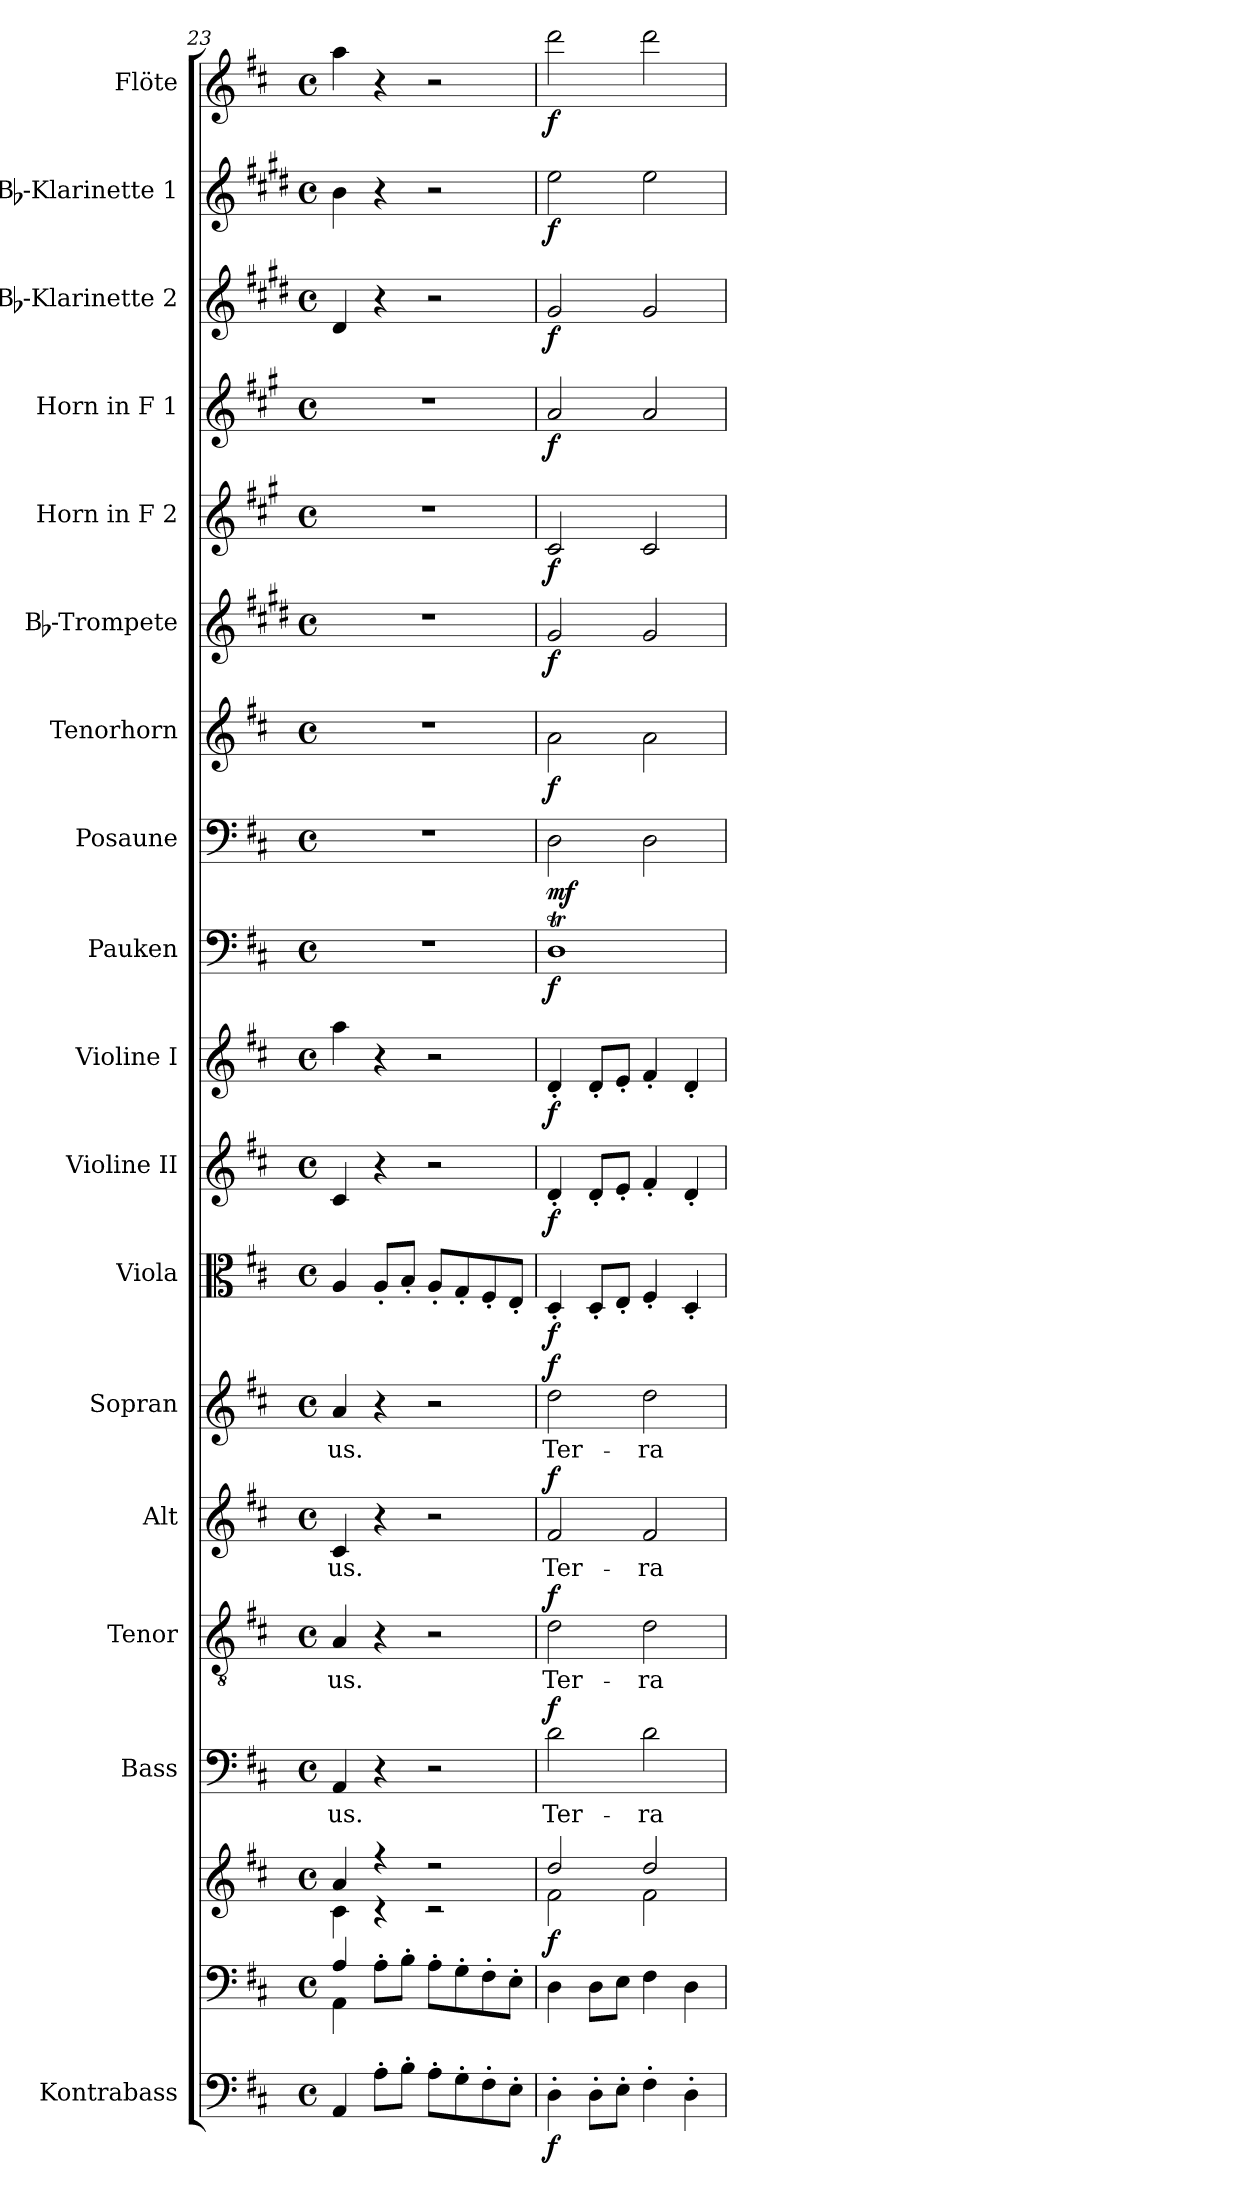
**kern	**dynam	**kern	**kern	**dynam	**kern	**text	**dynam	**kern	**text	**dynam	**kern	**text	**dynam	**kern	**text	**dynam	**kern	**dynam	**kern	**dynam	**kern	**dynam	**kern	**dynam	**kern	**dynam	**kern	**dynam	**kern	**dynam	**kern	**dynam	**kern	**dynam	**kern	**dynam	**kern	**dynam	**kern	**dynam
*part18	*part18	*part17	*part17	*part17	*part16	*part16	*part16	*part15	*part15	*part15	*part14	*part14	*part14	*part13	*part13	*part13	*part12	*part12	*part11	*part11	*part10	*part10	*part9	*part9	*part8	*part8	*part7	*part7	*part6	*part6	*part5	*part5	*part4	*part4	*part3	*part3	*part2	*part2	*part1	*part1
*staff19	*staff19	*staff18	*staff17	*staff17/18	*staff16	*staff16	*staff16	*staff15	*staff15	*staff15	*staff14	*staff14	*staff14	*staff13	*staff13	*staff13	*staff12	*staff12	*staff11	*staff11	*staff10	*staff10	*staff9	*staff9	*staff8	*staff8	*staff7	*staff7	*staff6	*staff6	*staff5	*staff5	*staff4	*staff4	*staff3	*staff3	*staff2	*staff2	*staff1	*staff1
*I"Kontrabass	*	*	*	*	*I"Bass	*	*	*I"Tenor	*	*	*I"Alt	*	*	*I"Sopran	*	*	*I"Viola	*	*I"Violine II	*	*I"Violine I	*	*I"Pauken	*	*I"Posaune	*	*I"Tenorhorn	*	*I"Bb-Trompete	*	*I"Horn in F 2	*	*I"Horn in F 1	*	*I"Bb-Klarinette 2	*	*I"Bb-Klarinette 1	*	*I"Flöte	*
*I'Kb.	*	*	*	*	*I'B.	*	*	*I'T.	*	*	*I'A.	*	*	*I'S.	*	*	*I'Vla.	*	*I'Vl. II	*	*I'Vl. I	*	*I'Pk.	*	*I'Pos.	*	*I'T. Hrn.	*	*I'Bb Trp.	*	*	*	*	*	*I'Bb Kl. 2	*	*I'Bb Kl. 1	*	*I'Fl.	*
*clefF4	*	*clefF4	*clefG2	*	*clefF4	*	*	*clefGv2	*	*	*clefG2	*	*	*clefG2	*	*	*clefC3	*	*clefG2	*	*clefG2	*	*clefF4	*	*clefF4	*	*clefG2	*	*clefG2	*	*clefG2	*	*clefG2	*	*clefG2	*	*clefG2	*	*clefG2	*
*ITrd7c12	*	*	*	*	*	*	*	*	*	*	*	*	*	*	*	*	*	*	*	*	*	*	*	*	*	*	*ITrd8c14	*	*ITrd1c2	*	*ITrd4c7	*	*ITrd4c7	*	*ITrd1c2	*	*ITrd1c2	*	*	*
*k[f#c#]	*	*k[f#c#]	*k[f#c#]	*	*k[f#c#]	*	*	*k[f#c#]	*	*	*k[f#c#]	*	*	*k[f#c#]	*	*	*k[f#c#]	*	*k[f#c#]	*	*k[f#c#]	*	*k[f#c#]	*	*k[f#c#]	*	*k[f#c#]	*	*k[f#c#]	*	*k[f#c#]	*	*k[f#c#]	*	*k[f#c#]	*	*k[f#c#]	*	*k[f#c#]	*
*D:	*	*D:	*D:	*	*D:	*	*	*D:	*	*	*D:	*	*	*D:	*	*	*D:	*	*D:	*	*D:	*	*D:	*	*D:	*	*D:	*	*D:	*	*D:	*	*D:	*	*D:	*	*D:	*	*D:	*
*M4/4	*	*M4/4	*M4/4	*	*M4/4	*	*	*M4/4	*	*	*M4/4	*	*	*M4/4	*	*	*M4/4	*	*M4/4	*	*M4/4	*	*M4/4	*	*M4/4	*	*M4/4	*	*M4/4	*	*M4/4	*	*M4/4	*	*M4/4	*	*M4/4	*	*M4/4	*
*met(c)	*	*met(c)	*met(c)	*	*met(c)	*	*	*met(c)	*	*	*met(c)	*	*	*met(c)	*	*	*met(c)	*	*met(c)	*	*met(c)	*	*met(c)	*	*met(c)	*	*met(c)	*	*met(c)	*	*met(c)	*	*met(c)	*	*met(c)	*	*met(c)	*	*met(c)	*
=23	=23	=23	=23	=23	=23	=23	=23	=23	=23	=23	=23	=23	=23	=23	=23	=23	=23	=23	=23	=23	=23	=23	=23	=23	=23	=23	=23	=23	=23	=23	=23	=23	=23	=23	=23	=23	=23	=23	=23	=23
*	*	*^	*^	*	*	*	*	*	*	*	*	*	*	*	*	*	*	*	*	*	*	*	*	*	*	*	*	*	*	*	*	*	*	*	*	*	*	*	*	*
!	!	!	!	!	!	!	!	!LO:LY:b	!	!	!LO:LY:b	!	!	!LO:LY:b	!	!	!LO:LY:b	!	!	!	!	!	!	!	!	!	!	!	!	!	!	!	!	!	!	!	!	!	!	!	!	!
4AAA/	.	4A/	4AA\	4a/	4c#\	.	4AA/	-us.	.	4A/	-us.	.	4c#/	-us.	.	4a/	-us.	.	4A/	.	4c#/	.	4aa\	.	1r	.	1r	.	1r	.	1r	.	1r	.	1r	.	4c#/	.	4a\	.	4aa\	.
8AA'>\L	.	2.ryy	8A'>\L	4r	4r	.	4r	.	.	4r	.	.	4r	.	.	4r	.	.	8A'</L	.	4r	.	4r	.	.	.	.	.	.	.	.	.	.	.	.	.	4r	.	4r	.	4r	.
8BB'>\J	.	.	8B'>\J	.	.	.	.	.	.	.	.	.	.	.	.	.	.	.	8B'</J	.	.	.	.	.	.	.	.	.	.	.	.	.	.	.	.	.	.	.	.	.	.	.
8AA'>\L	.	.	8A'>\L	2r	2r	.	2r	.	.	2r	.	.	2r	.	.	2r	.	.	8A'</L	.	2r	.	2r	.	.	.	.	.	.	.	.	.	.	.	.	.	2r	.	2r	.	2r	.
8GG'>\	.	.	8G'>\	.	.	.	.	.	.	.	.	.	.	.	.	.	.	.	8G'</	.	.	.	.	.	.	.	.	.	.	.	.	.	.	.	.	.	.	.	.	.	.	.
8FF#'>\	.	.	8F#'>\	.	.	.	.	.	.	.	.	.	.	.	.	.	.	.	8F#'</	.	.	.	.	.	.	.	.	.	.	.	.	.	.	.	.	.	.	.	.	.	.	.
8EE'>\J	.	.	8E'>\J	.	.	.	.	.	.	.	.	.	.	.	.	.	.	.	8E'</J	.	.	.	.	.	.	.	.	.	.	.	.	.	.	.	.	.	.	.	.	.	.	.
=24	=24	=24	=24	=24	=24	=24	=24	=24	=24	=24	=24	=24	=24	=24	=24	=24	=24	=24	=24	=24	=24	=24	=24	=24	=24	=24	=24	=24	=24	=24	=24	=24	=24	=24	=24	=24	=24	=24	=24	=24	=24	=24
!	!LO:DY:b	!	!	!	!	!LO:DY:b	!	!LO:LY:b	!LO:DY:a	!	!LO:LY:b	!LO:DY:a	!	!LO:LY:b	!LO:DY:a	!	!LO:LY:b	!LO:DY:a	!	!LO:DY:b	!	!LO:DY:b	!	!LO:DY:b	!	!LO:DY:b	!	!LO:DY:b	!	!LO:DY:b	!	!LO:DY:b	!	!LO:DY:b	!	!LO:DY:b	!	!LO:DY:b	!	!LO:DY:b	!	!LO:DY:b
*	*	*v	*v	*	*	*	*	*	*	*	*	*	*	*	*	*	*	*	*	*	*	*	*	*	*	*	*	*	*	*	*	*	*	*	*	*	*	*	*	*	*	*
4DD'>\	f	4D\	2dd/	2f#\	f	2d\	Ter-	f	2d\	Ter-	f	2f#/	Ter-	f	2dd\	Ter-	f	4D'</	f	4d'</	f	4d'</	f	1DT	f	2D\	mf	2A\	f	2f#/	f	2F#/	f	2d/	f	2f#/	f	2dd\	f	2ddd\	f
8DD'>\L	.	8D\L	.	.	.	.	.	.	.	.	.	.	.	.	.	.	.	8D'</L	.	8d'</L	.	8d'</L	.	.	.	.	.	.	.	.	.	.	.	.	.	.	.	.	.	.	.
8EE'>\J	.	8E\J	.	.	.	.	.	.	.	.	.	.	.	.	.	.	.	8E'</J	.	8e'</J	.	8e'</J	.	.	.	.	.	.	.	.	.	.	.	.	.	.	.	.	.	.	.
!	!	!	!	!	!	!	!LO:LY:b	!	!	!LO:LY:b	!	!	!LO:LY:b	!	!	!LO:LY:b	!	!	!	!	!	!	!	!	!	!	!	!	!	!	!	!	!	!	!	!	!	!	!	!	!
4FF#'>\	.	4F#\	2dd/	2f#\	.	2d\	-ra	.	2d\	-ra	.	2f#/	-ra	.	2dd\	-ra	.	4F#'</	.	4f#'</	.	4f#'</	.	.	.	2D\	.	2A\	.	2f#/	.	2F#/	.	2d/	.	2f#/	.	2dd\	.	2ddd\	.
4DD'>\	.	4D\	.	.	.	.	.	.	.	.	.	.	.	.	.	.	.	4D'</	.	4d'</	.	4d'</	.	.	.	.	.	.	.	.	.	.	.	.	.	.	.	.	.	.	.
*	*	*	*v	*v	*	*	*	*	*	*	*	*	*	*	*	*	*	*	*	*	*	*	*	*	*	*	*	*	*	*	*	*	*	*	*	*	*	*	*	*	*
=	=	=	=	=	=	=	=	=	=	=	=	=	=	=	=	=	=	=	=	=	=	=	=	=	=	=	=	=	=	=	=	=	=	=	=	=	=	=	=	=
*-	*-	*-	*-	*-	*-	*-	*-	*-	*-	*-	*-	*-	*-	*-	*-	*-	*-	*-	*-	*-	*-	*-	*-	*-	*-	*-	*-	*-	*-	*-	*-	*-	*-	*-	*-	*-	*-	*-	*-	*-
